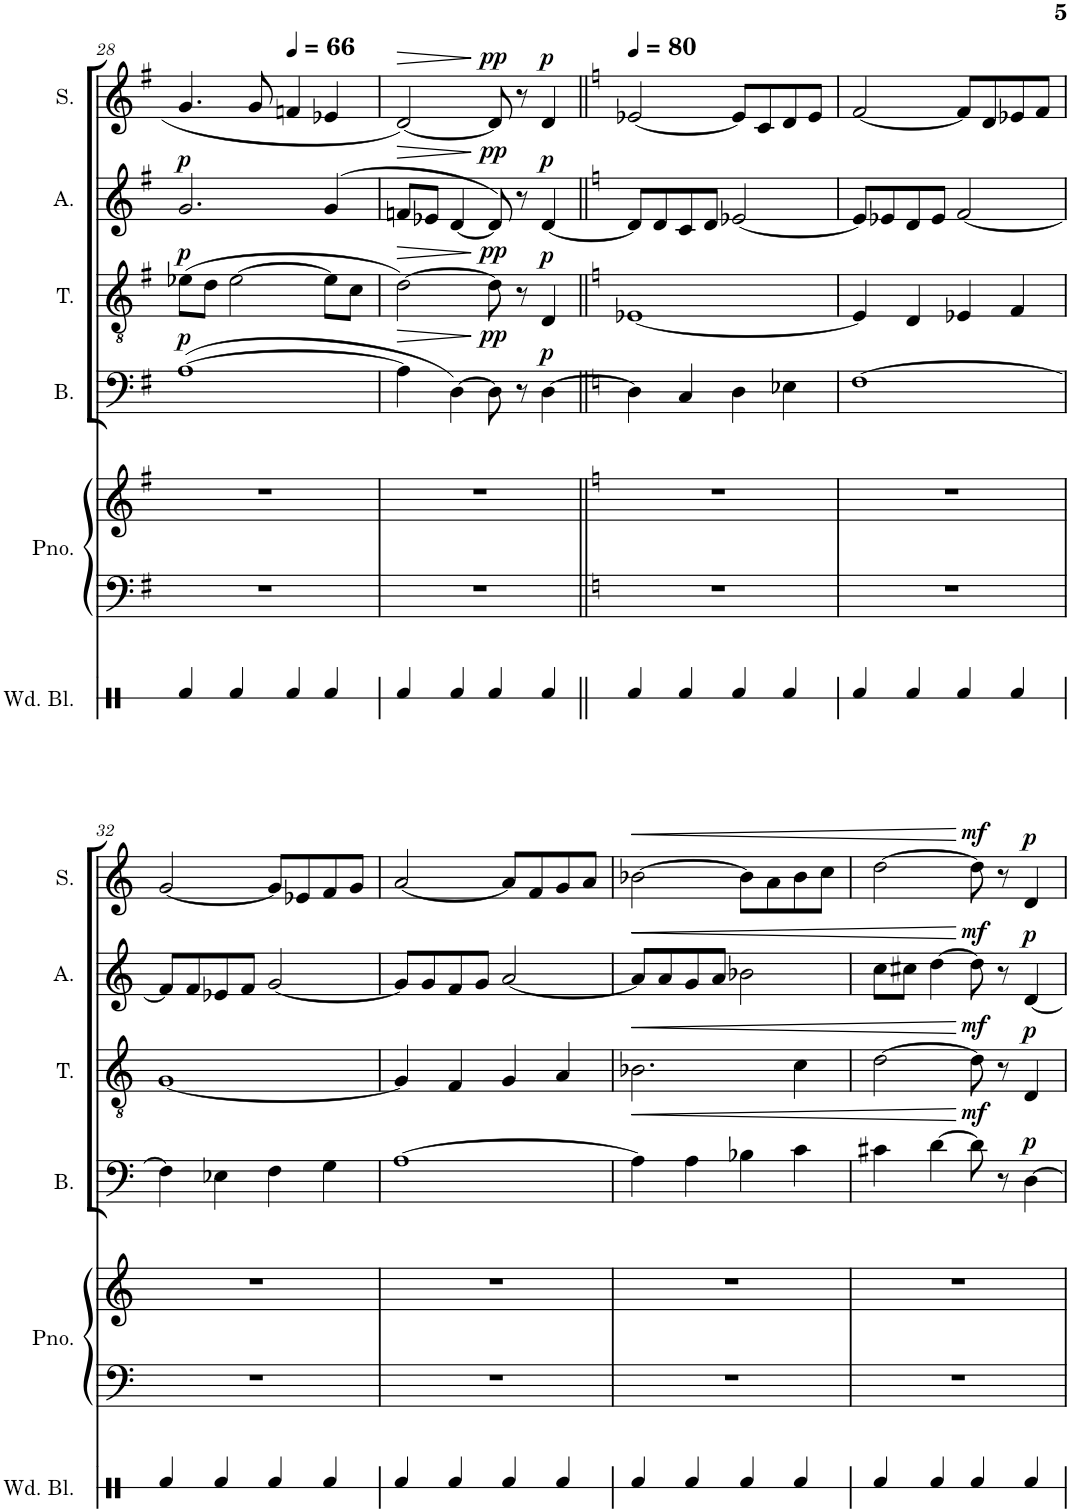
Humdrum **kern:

**kern	**kern	**kern	**kern	**dynam	**kern	**dynam	**kern	**dynam	**kern	**dynam
*part6	*part5	*part5	*part4	*part4	*part3	*part3	*part2	*part2	*part1	*part1
*staff7	*staff6	*staff5	*staff4	*staff4	*staff3	*staff3	*staff2	*staff2	*staff1	*staff1
*I"Wood Blocks	*I"Piano	*	*I"Bass	*	*I"Tenor	*	*I"Alto	*	*I"Soprano	*
*I'Wd. Bl.	*I'Pno.	*	*I'B.	*	*I'T.	*	*I'A.	*	*I'S.	*
!!LO:PB:g=z
*clefX	*clefF4	*clefG2	*clefF4	*	*clefGv2	*	*clefG2	*	*clefG2	*
*k[]	*k[f#]	*k[f#]	*k[f#]	*	*k[f#]	*	*k[f#]	*	*k[f#]	*
*M4/4	*M4/4	*M4/4	*M4/4	*	*M4/4	*	*M4/4	*	*M4/4	*
*met(c)	*met(c)	*met(c)	*met(c)	*	*met(c)	*	*met(c)	*	*met(c)	*
=28	=28	=28	=28	=28	=28	=28	=28	=28	=28	=28
!	!	!	!	!LO:DY:a	!	!LO:DY:a	!	!LO:DY:a	!	!
4Rf/	1r	1r	([1A	p	(8e-X\L	p	2.g/	p	4.g/	.
.	.	.	.	.	8d\J	.	.	.	.	.
4Rf/	.	.	.	.	[2e-\	.	.	.	.	.
.	.	.	.	.	.	.	.	.	8g/	.
*	*	*	*	*	*	*	*	*	*MM66	*
4Rf/	.	.	.	.	.	.	.	.	4fn/	.
4Rf/	.	.	.	.	8e-\L]	.	(>4g/	.	4e-X/	.
.	.	.	.	.	8c\J	.	.	.	.	.
=29	=29	=29	=29	=29	=29	=29	=29	=29	=29	=29
!	!	!	!	!LO:HP:b	!	!LO:HP:b	!	!LO:HP:b	!	!LO:HP:b
4Rf/	1r	1r	4A\]	>	[2d\)	>	8fn/L	>	[2d/	>
.	.	.	.	.	.	.	8e-X/J	.	.	.
4Rf/	.	.	[4D\)	.	.	.	[4d/	.	.	.
!	!	!	!	!LO:DY:n=1:a	!	!LO:DY:n=1:a	!	!LO:DY:n=1:a	!	!LO:DY:n=1:a
4Rf/	.	.	8D\]	] pp	8d\]	] pp	8d/])	] pp	8d/]	] pp
.	.	.	8r	.	8r	.	8r	.	8r	.
!	!	!	!	!LO:DY:n=2:a	!	!LO:DY:n=2:a	!	!LO:DY:n=2:a	!	!LO:DY:n=2:a
4Rf/	.	.	[4D\	p	4D/	p	[4d/	p	4d/	p
=30||	=30||	=30||	=30||	=30||	=30||	=30||	=30||	=30||	=30||	=30||
*	*k[]	*k[]	*k[]	*	*k[]	*	*k[]	*	*k[]	*
*	*	*	*	*	*	*	*	*	*MM80	*
4Rf/	1r	1r	4D\]	.	[1E-X	.	8d/L]	.	[2e-X/	.
.	.	.	.	.	.	.	8d/	.	.	.
4Rf/	.	.	4C/	.	.	.	8c/	.	.	.
.	.	.	.	.	.	.	8d/J	.	.	.
4Rf/	.	.	4D\	.	.	.	[2e-X/	.	8e-/L]	.
.	.	.	.	.	.	.	.	.	8c/	.
4Rf/	.	.	4E-X\	.	.	.	.	.	8d/	.
.	.	.	.	.	.	.	.	.	8e-/J	.
=31	=31	=31	=31	=31	=31	=31	=31	=31	=31	=31
4Rf/	1r	1r	[1F	.	4E-/]	.	8e-/L]	.	[2f/	.
.	.	.	.	.	.	.	8e-X/	.	.	.
4Rf/	.	.	.	.	4D/	.	8d/	.	.	.
.	.	.	.	.	.	.	8e-/J	.	.	.
4Rf/	.	.	.	.	4E-X/	.	[2f/	.	8f/L]	.
.	.	.	.	.	.	.	.	.	8d/	.
4Rf/	.	.	.	.	4F/	.	.	.	8e-X/	.
.	.	.	.	.	.	.	.	.	8f/J	.
!!LO:LB:g=z
=32	=32	=32	=32	=32	=32	=32	=32	=32	=32	=32
4Rf/	1r	1r	4F\]	.	[1G	.	8f/L]	.	[2g/	.
.	.	.	.	.	.	.	8f/	.	.	.
4Rf/	.	.	4E-X\	.	.	.	8e-X/	.	.	.
.	.	.	.	.	.	.	8f/J	.	.	.
4Rf/	.	.	4F\	.	.	.	[2g/	.	8g/L]	.
.	.	.	.	.	.	.	.	.	8e-X/	.
4Rf/	.	.	4G\	.	.	.	.	.	8f/	.
.	.	.	.	.	.	.	.	.	8g/J	.
=33	=33	=33	=33	=33	=33	=33	=33	=33	=33	=33
4Rf/	1r	1r	[1A	.	4G/]	.	8g/L]	.	[2a/	.
.	.	.	.	.	.	.	8g/	.	.	.
4Rf/	.	.	.	.	4F/	.	8f/	.	.	.
.	.	.	.	.	.	.	8g/J	.	.	.
4Rf/	.	.	.	.	4G/	.	[2a/	.	8a/L]	.
.	.	.	.	.	.	.	.	.	8f/	.
4Rf/	.	.	.	.	4A/	.	.	.	8g/	.
.	.	.	.	.	.	.	.	.	8a/J	.
=34	=34	=34	=34	=34	=34	=34	=34	=34	=34	=34
!	!	!	!	!LO:HP:b	!	!LO:HP:b	!	!LO:HP:b	!	!LO:HP:b
4Rf/	1r	1r	4A\]	<	2.B-X\	<	8a/L]	<	[2b-X\	<
.	.	.	.	.	.	.	8a/	.	.	.
4Rf/	.	.	4A\	.	.	.	8g/	.	.	.
.	.	.	.	.	.	.	8a/J	.	.	.
4Rf/	.	.	4B-X\	.	.	.	2b-X\	.	8b-\L]	.
.	.	.	.	.	.	.	.	.	8a\	.
4Rf/	.	.	4c\	.	4c\	.	.	.	8b-\	.
.	.	.	.	.	.	.	.	.	8cc\J	.
=35	=35	=35	=35	=35	=35	=35	=35	=35	=35	=35
4Rf/	1r	1r	4c#X\	.	[2d\	.	8cc\L	.	[2dd\	.
.	.	.	.	.	.	.	8cc#X\J	.	.	.
4Rf/	.	.	[4d\	.	.	.	[4dd\	.	.	.
!	!	!	!	!LO:DY:n=1:a	!	!LO:DY:n=1:a	!	!LO:DY:n=1:a	!	!LO:DY:n=1:a
4Rf/	.	.	8d\]	[ mf	8d\]	[ mf	8dd\]	[ mf	8dd\]	[ mf
.	.	.	8r	.	8r	.	8r	.	8r	.
!	!	!	!	!LO:DY:n=2:a	!	!LO:DY:n=2:a	!	!LO:DY:n=2:a	!	!LO:DY:n=2:a
4Rf/	.	.	[4D\	p	4D/	p	[4d/	p	4d/	p
=	=	=	=	=	=	=	=	=	=	=
*-	*-	*-	*-	*-	*-	*-	*-	*-	*-	*-
